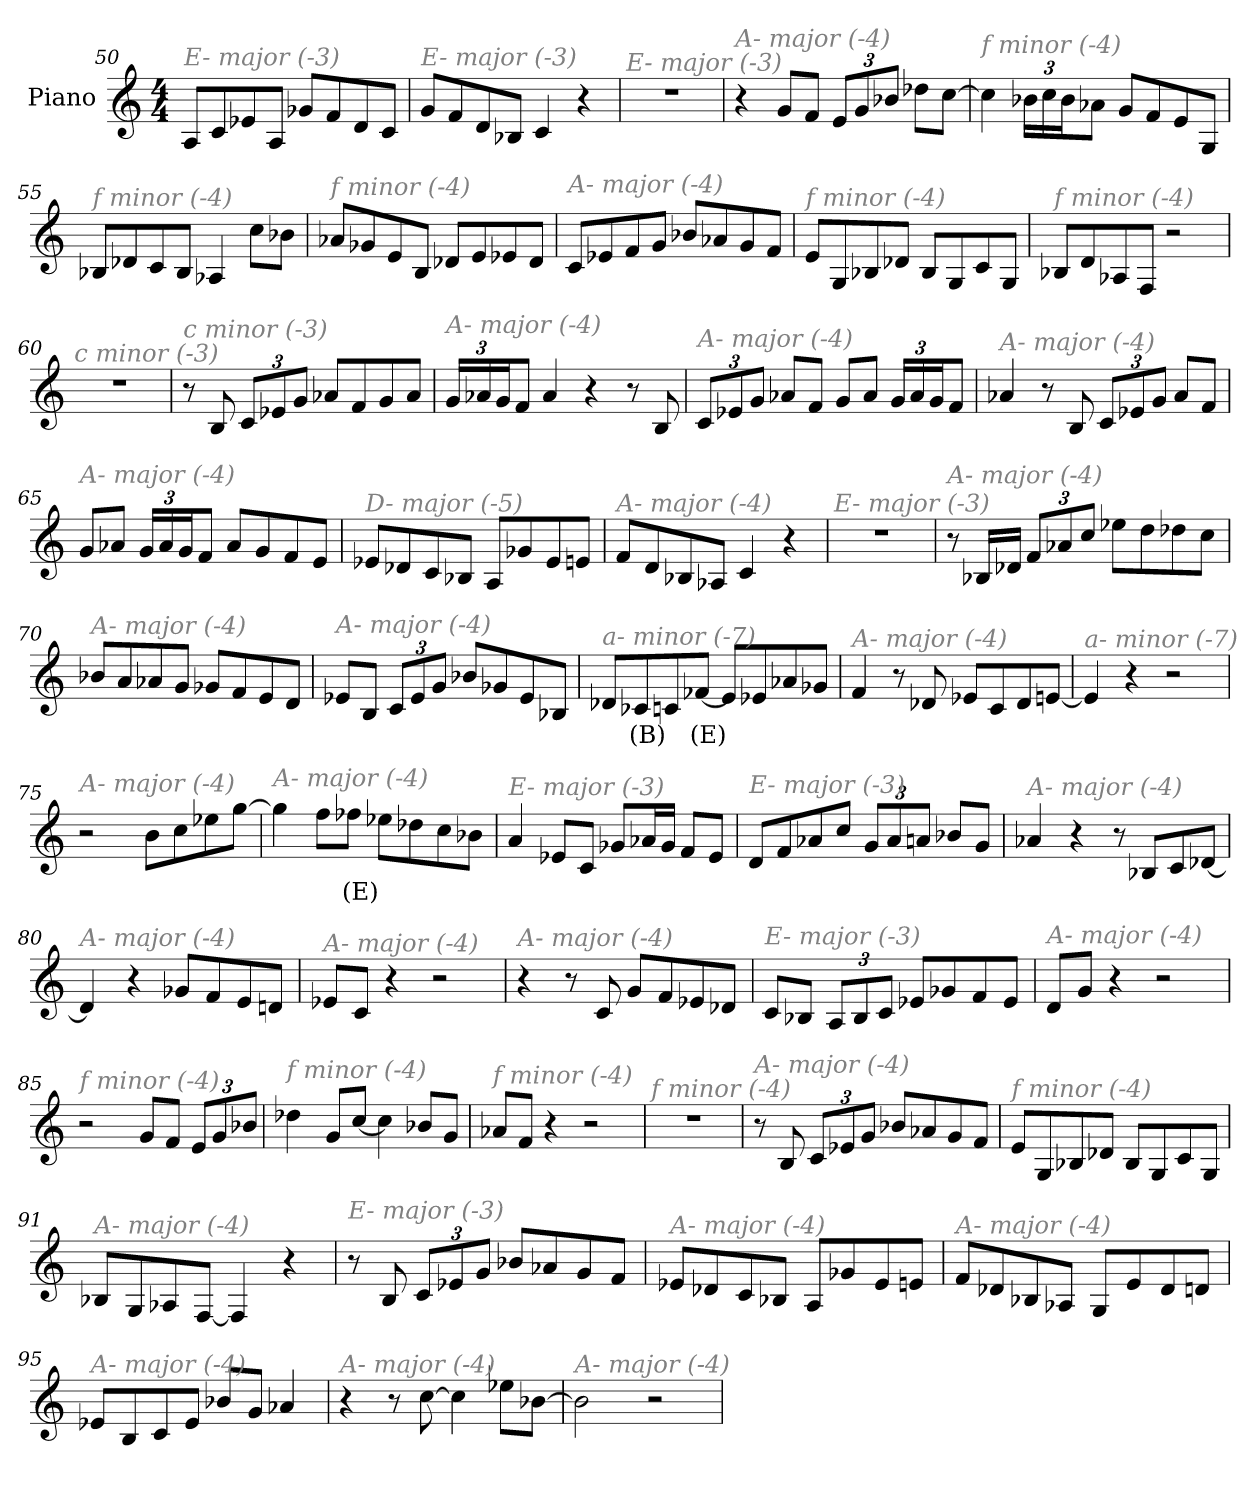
**kern	**text
*part1	*part1
*staff1	*staff1
*I"Piano	*
*I'Pno	*
*clefG2	*
*k[]	*
*M4/4	*
=50	=50
!LO:TX:i:color=#808080:t=E- major (-3)	!
8A/L	.
8c/	.
8e-X/	.
8A/J	.
8g-X/L	.
8f/	.
8d/	.
8c/J	.
=51	=51
!LO:TX:i:color=#808080:t=E- major (-3)	!
8g/L	.
8f/	.
8d/	.
8B-X/J	.
4c/	.
4r	.
=52	=52
!LO:TX:i:color=#808080:t=E- major (-3)	!
1r	.
!!LO:LB:g=z
=53	=53
!LO:TX:i:color=#808080:t=A- major (-4)	!
4r	.
8g/L	.
8f/J	.
*Xbrackettup	*
12e/L	.
12g/	.
12b-X/J	.
8dd-X\L	.
[8cc\J	.
=54	=54
!LO:TX:i:color=#808080:t=f minor (-4)	!
4cc\]	.
24b-X\LL	.
24cc\	.
24b-\J	.
8a-X\J	.
8g/L	.
8f/	.
8e/	.
8G/J	.
=55	=55
!LO:TX:i:color=#808080:t=f minor (-4)	!
8B-X/L	.
8d-X/	.
8c/	.
8B-/J	.
4A-X/	.
8cc\L	.
8b-X\J	.
=56	=56
!LO:TX:i:color=#808080:t=f minor (-4)	!
8a-X/L	.
8g-X/	.
8e/	.
8B/J	.
8d-X/L	.
8e/	.
8e-X/	.
8d-/J	.
!!LO:LB:g=z
=57	=57
!LO:TX:i:color=#808080:t=A- major (-4)	!
8c/L	.
8e-X/	.
8f/	.
8g/J	.
8b-X/L	.
8a-X/	.
8g/	.
8f/J	.
=58	=58
!LO:TX:i:color=#808080:t=f minor (-4)	!
8e/L	.
8G/	.
8B-X/	.
8d-X/J	.
8B-/L	.
8G/	.
8c/	.
8G/J	.
=59	=59
!LO:TX:i:color=#808080:t=f minor (-4)	!
8B-X/L	.
8d/	.
8A-X/	.
8F/J	.
2r	.
=60	=60
!LO:TX:i:color=#808080:t=c minor (-3)	!
1r	.
=61	=61
!LO:TX:i:color=#808080:t=c minor (-3)	!
8r	.
8B/	.
12c/L	.
12e-X/	.
12g/J	.
8a-X/L	.
8f/	.
8g/	.
8a-/J	.
!!LO:LB:g=z
=62	=62
!LO:TX:i:color=#808080:t=A- major (-4)	!
24g/LL	.
24a-X/	.
24g/J	.
8f/J	.
4a-/	.
4r	.
8r	.
8B/	.
=63	=63
!LO:TX:i:color=#808080:t=A- major (-4)	!
12c/L	.
12e-X/	.
12g/J	.
8a-X/L	.
8f/J	.
8g/L	.
8a-/J	.
24g/LL	.
24a-/	.
24g/J	.
8f/J	.
=64	=64
!LO:TX:i:color=#808080:t=A- major (-4)	!
4a-X/	.
8r	.
8B/	.
12c/L	.
12e-X/	.
12g/J	.
8a-/L	.
8f/J	.
=65	=65
!LO:TX:i:color=#808080:t=A- major (-4)	!
8g/L	.
8a-X/J	.
24g/LL	.
24a-/	.
24g/J	.
8f/J	.
8a-/L	.
8g/	.
8f/	.
8e/J	.
!!LO:LB:g=z
=66	=66
!LO:TX:i:color=#808080:t=D- major (-5)	!
8e-X/L	.
8d-X/	.
8c/	.
8B-X/J	.
8A/L	.
8g-X/	.
8e-/	.
8en/J	.
=67	=67
!LO:TX:i:color=#808080:t=A- major (-4)	!
8f/L	.
8d/	.
8B-X/	.
8A-X/J	.
4c/	.
4r	.
=68	=68
!LO:TX:i:color=#808080:t=E- major (-3)	!
1r	.
=69	=69
!LO:TX:i:color=#808080:t=A- major (-4)	!
8r	.
16B-X/LL	.
16d-X/JJ	.
12f/L	.
12a-X/	.
12cc/J	.
8ee-X\L	.
8dd\	.
8dd-X\	.
8cc\J	.
!!LO:LB:g=z
=70	=70
!LO:TX:i:color=#808080:t=A- major (-4)	!
8b-X/L	.
8a/	.
8a-X/	.
8g/J	.
8g-X/L	.
8f/	.
8e/	.
8d/J	.
=71	=71
!LO:TX:i:color=#808080:t=A- major (-4)	!
8e-X/L	.
8B/J	.
12c/L	.
12e-/	.
12g/J	.
8b-X/L	.
8g-X/	.
8e-/	.
8B-X/J	.
=72	=72
!LO:TX:i:color=#808080:t=a- minor (-7)	!
8d-X/L	.
8c-Xi/	(B)
8c/	.
[8f-Xi/J	(E)
8e/L]	.
8e-X/	.
8a-X/	.
8g-X/J	.
=73	=73
!LO:TX:i:color=#808080:t=A- major (-4)	!
4f/	.
8r	.
8d-X/	.
8e-X/L	.
8c/	.
8d-/	.
[8en/J	.
!!LO:LB:g=z
=74	=74
!LO:TX:i:color=#808080:t=a- minor (-7)	!
4e/]	.
4r	.
2r	.
=75	=75
!LO:TX:i:color=#808080:t=A- major (-4)	!
2r	.
8b\L	.
8cc\	.
8ee-X\	.
[8gg\J	.
=76	=76
!LO:TX:i:color=#808080:t=A- major (-4)	!
4gg\]	.
8ff\L	.
8ff-Xi\J	(E)
8ee-X\L	.
8dd-X\	.
8cc\	.
8b-X\J	.
=77	=77
!LO:TX:i:color=#808080:t=E- major (-3)	!
4a/	.
8e-X/L	.
8c/J	.
8g-X/L	.
16a-X/L	.
16g-/JJ	.
8f/L	.
8e-/J	.
!!LO:LB:g=z
=78	=78
!LO:TX:i:color=#808080:t=E- major (-3)	!
8d/L	.
8f/	.
8a-X/	.
8cc/J	.
12g/L	.
12a-/	.
12an/J	.
8b-X/L	.
8g/J	.
=79	=79
!LO:TX:i:color=#808080:t=A- major (-4)	!
4a-X/	.
4r	.
8r	.
8B-X/L	.
8c/	.
[8d-X/J	.
=80	=80
!LO:TX:i:color=#808080:t=A- major (-4)	!
4d-/]	.
4r	.
8g-X/L	.
8f/	.
8e/	.
8dn/J	.
=81	=81
!LO:TX:i:color=#808080:t=A- major (-4)	!
8e-X/L	.
8c/J	.
4r	.
2r	.
=82	=82
!LO:TX:i:color=#808080:t=A- major (-4)	!
4r	.
8r	.
8c/	.
8g/L	.
8f/	.
8e-X/	.
8d-X/J	.
!!LO:LB:g=z
=83	=83
!LO:TX:i:color=#808080:t=E- major (-3)	!
8c/L	.
8B-X/J	.
12A/L	.
12B-/	.
12c/J	.
8e-X/L	.
8g-X/	.
8f/	.
8e-/J	.
=84	=84
!LO:TX:i:color=#808080:t=A- major (-4)	!
8d/L	.
8g/J	.
4r	.
2r	.
=85	=85
!LO:TX:i:color=#808080:t=f minor (-4)	!
2r	.
8g/L	.
8f/J	.
12e/L	.
12g/	.
12b-X/J	.
=86	=86
!LO:TX:i:color=#808080:t=f minor (-4)	!
4dd-X\	.
8g/L	.
[8cc/J	.
4cc\]	.
8b-X/L	.
8g/J	.
=87	=87
!LO:TX:i:color=#808080:t=f minor (-4)	!
8a-X/L	.
8f/J	.
4r	.
2r	.
!!LO:LB:g=z
=88	=88
!LO:TX:i:color=#808080:t=f minor (-4)	!
1r	.
=89	=89
!LO:TX:i:color=#808080:t=A- major (-4)	!
8r	.
8B/	.
12c/L	.
12e-X/	.
12g/J	.
8b-X/L	.
8a-X/	.
8g/	.
8f/J	.
=90	=90
!LO:TX:i:color=#808080:t=f minor (-4)	!
8e/L	.
8G/	.
8B-X/	.
8d-X/J	.
8B-/L	.
8G/	.
8c/	.
8G/J	.
=91	=91
!LO:TX:i:color=#808080:t=A- major (-4)	!
8B-X/L	.
8G/	.
8A-X/	.
[8F/J	.
4F/]	.
4r	.
!!LO:PB:g=z
=92	=92
!LO:TX:i:color=#808080:t=E- major (-3)	!
8r	.
8B/	.
12c/L	.
12e-X/	.
12g/J	.
8b-X/L	.
8a-X/	.
8g/	.
8f/J	.
=93	=93
!LO:TX:i:color=#808080:t=A- major (-4)	!
8e-X/L	.
8d-X/	.
8c/	.
8B-X/J	.
8A/L	.
8g-X/	.
8e-/	.
8en/J	.
=94	=94
!LO:TX:i:color=#808080:t=A- major (-4)	!
8f/L	.
8d-X/	.
8B-X/	.
8A-X/J	.
8G/L	.
8e/	.
8d-/	.
8dn/J	.
=95	=95
!LO:TX:i:color=#808080:t=A- major (-4)	!
8e-X/L	.
8B/	.
8c/	.
8e-/J	.
8b-X/L	.
8g/J	.
4a-X/	.
!!LO:LB:g=z
=96	=96
!LO:TX:i:color=#808080:t=A- major (-4)	!
4r	.
8r	.
[8cc\	.
4cc\]	.
8ee-X\L	.
[8b-X\J	.
=97	=97
!LO:TX:i:color=#808080:t=A- major (-4)	!
2b-\]	.
2r	.
=	=
*-	*-
